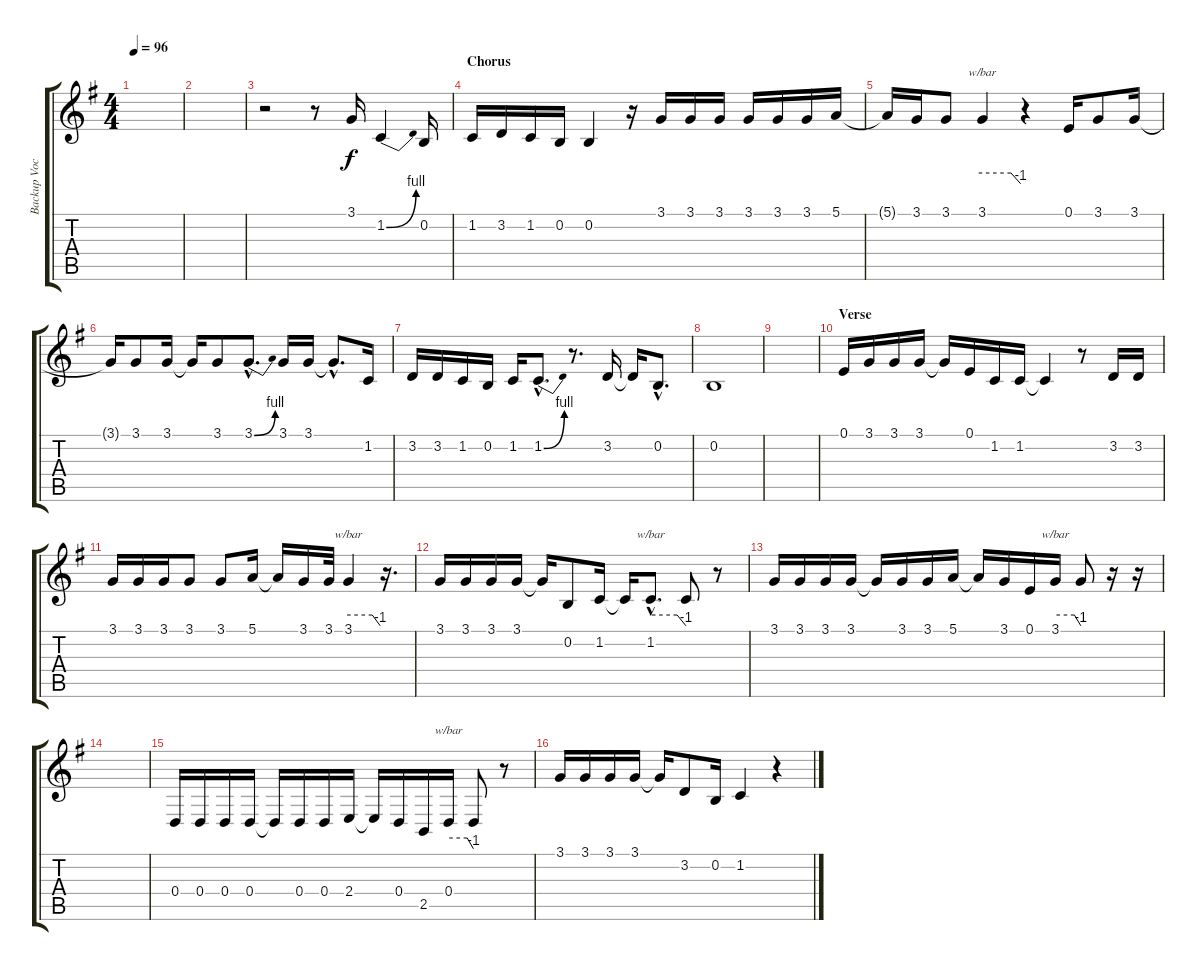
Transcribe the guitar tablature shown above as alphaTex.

\track ("Backup Vocals" "Backup Voc") {instrument altosax}
\staff {score tabs}
\tuning (E4 B3 G3 D3 A2 E2) {hide}
\ts (4 4)
\tempo 96
\clef g2
\ks g
|
|
r.2 r.8 3.1.16 1.2{be (bend 0 0 60 4)}.4 0.2.16 |
\section ("" "Chorus")
1.2.16 3.2.16 1.2.16 0.2.16 0.2.4 r.16 3.1.16 3.1.16 3.1.16 3.1.16 3.1.16 3.1.16 5.1.16 |
5.1{t}.16 3.1.16 3.1.8 3.1.4{tbe (custom default 0 0 45 0 60 -4)} r.4 0.1.16 3.1.8 3.1.16 |
3.1{t}.16 3.1.8 3.1.16 3.1{t}.16 3.1.8 3.1{be (bend 0 0 60 4) hac}.8{d} 3.1.16 3.1.16 3.1{hac t}.8{d} 1.2.16 |
3.2.16 3.2.16 1.2.16 0.2.16 1.2.16 1.2{be (bend 0 0 60 4) hac}.8{d} r.8{d} 3.2.16 3.2{t}.16 0.2{hac}.8{d} |
0.2.1 |
|
\section ("" "Verse")
0.1.16 3.1.16 3.1.16 3.1.16 3.1{t}.16 0.1.16 1.2.16 1.2.16 1.2{t}.4 r.8 3.2.16 3.2.16 |
3.1.16 3.1.16 3.1.16 3.1.8 3.1.8 5.1.16 5.1{t}.16 3.1.16 3.1.32 3.1.4{tbe (custom default 0 0 45 0 60 -4)} r.16{d} |
3.1.16 3.1.16 3.1.16 3.1.16 3.1{t}.16 0.2.8 1.2.16 1.2{t}.16 1.2{hac}.8{d tbe (custom default 0 0 45 0 60 -4)} 1.2{t}.8 r.8 |
3.1.16 3.1.16 3.1.16 3.1.16 3.1{t}.16 3.1.16 3.1.16 5.1.16 5.1{t}.16 3.1.16 0.1.16 3.1.16{tbe (custom default 0 0 45 0 60 -4)} 3.1{t}.8 r.16 r.16 |
|
0.4.16 0.4.16 0.4.16 0.4.16 0.4{t}.16 0.4.16 0.4.16 2.4.16 2.4{t}.16 0.4.16 2.5.16 0.4.16{tbe (custom default 0 0 45 0 60 -4)} 0.4{t}.8 r.8 |
3.1.16 3.1.16 3.1.16 3.1.16 3.1{t}.16 3.2.8 0.2.16 1.2.4 r.4
